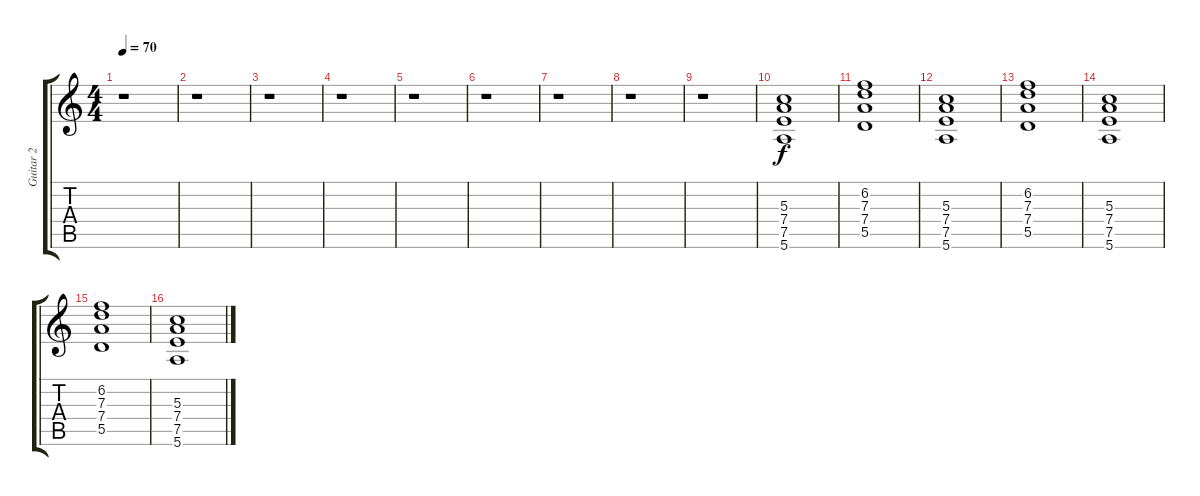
\track ("Guitar 2" "Guitar 2") {instrument overdrivenguitar}
\staff {score tabs}
\tuning (E4 B3 G3 D3 A2 E2) {hide}
\ts (4 4)
\tempo 70
\clef g2
\ks c
r.1{dy f} |
r.1 |
r.1 |
r.1 |
r.1 |
r.1 |
r.1 |
r.1 |
r.1 |
(5.3 7.4 7.5 5.6).1 |
(6.2 7.3 7.4 5.5).1 |
(5.3 7.4 7.5 5.6).1 |
(6.2 7.3 7.4 5.5).1 |
(5.3 7.4 7.5 5.6).1 |
(6.2 7.3 7.4 5.5).1 |
(5.3 7.4 7.5 5.6).1
